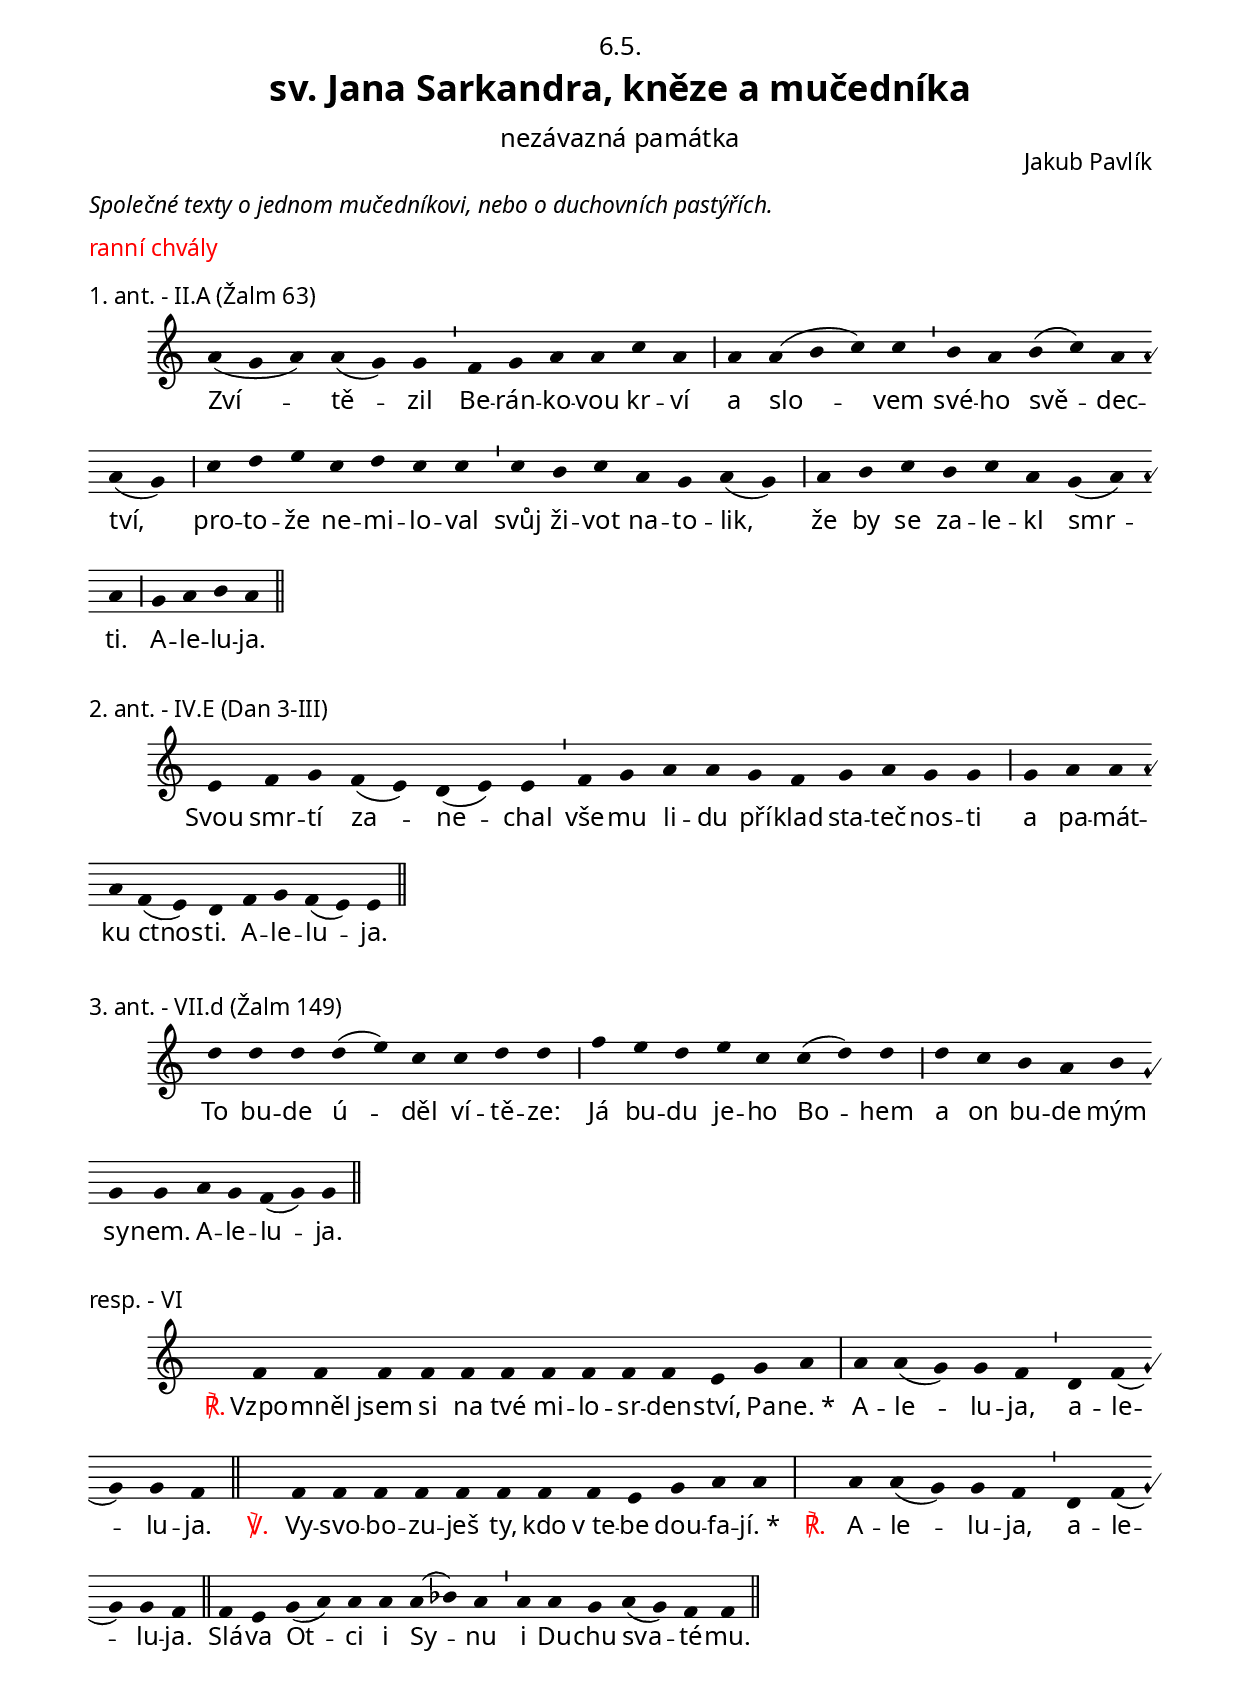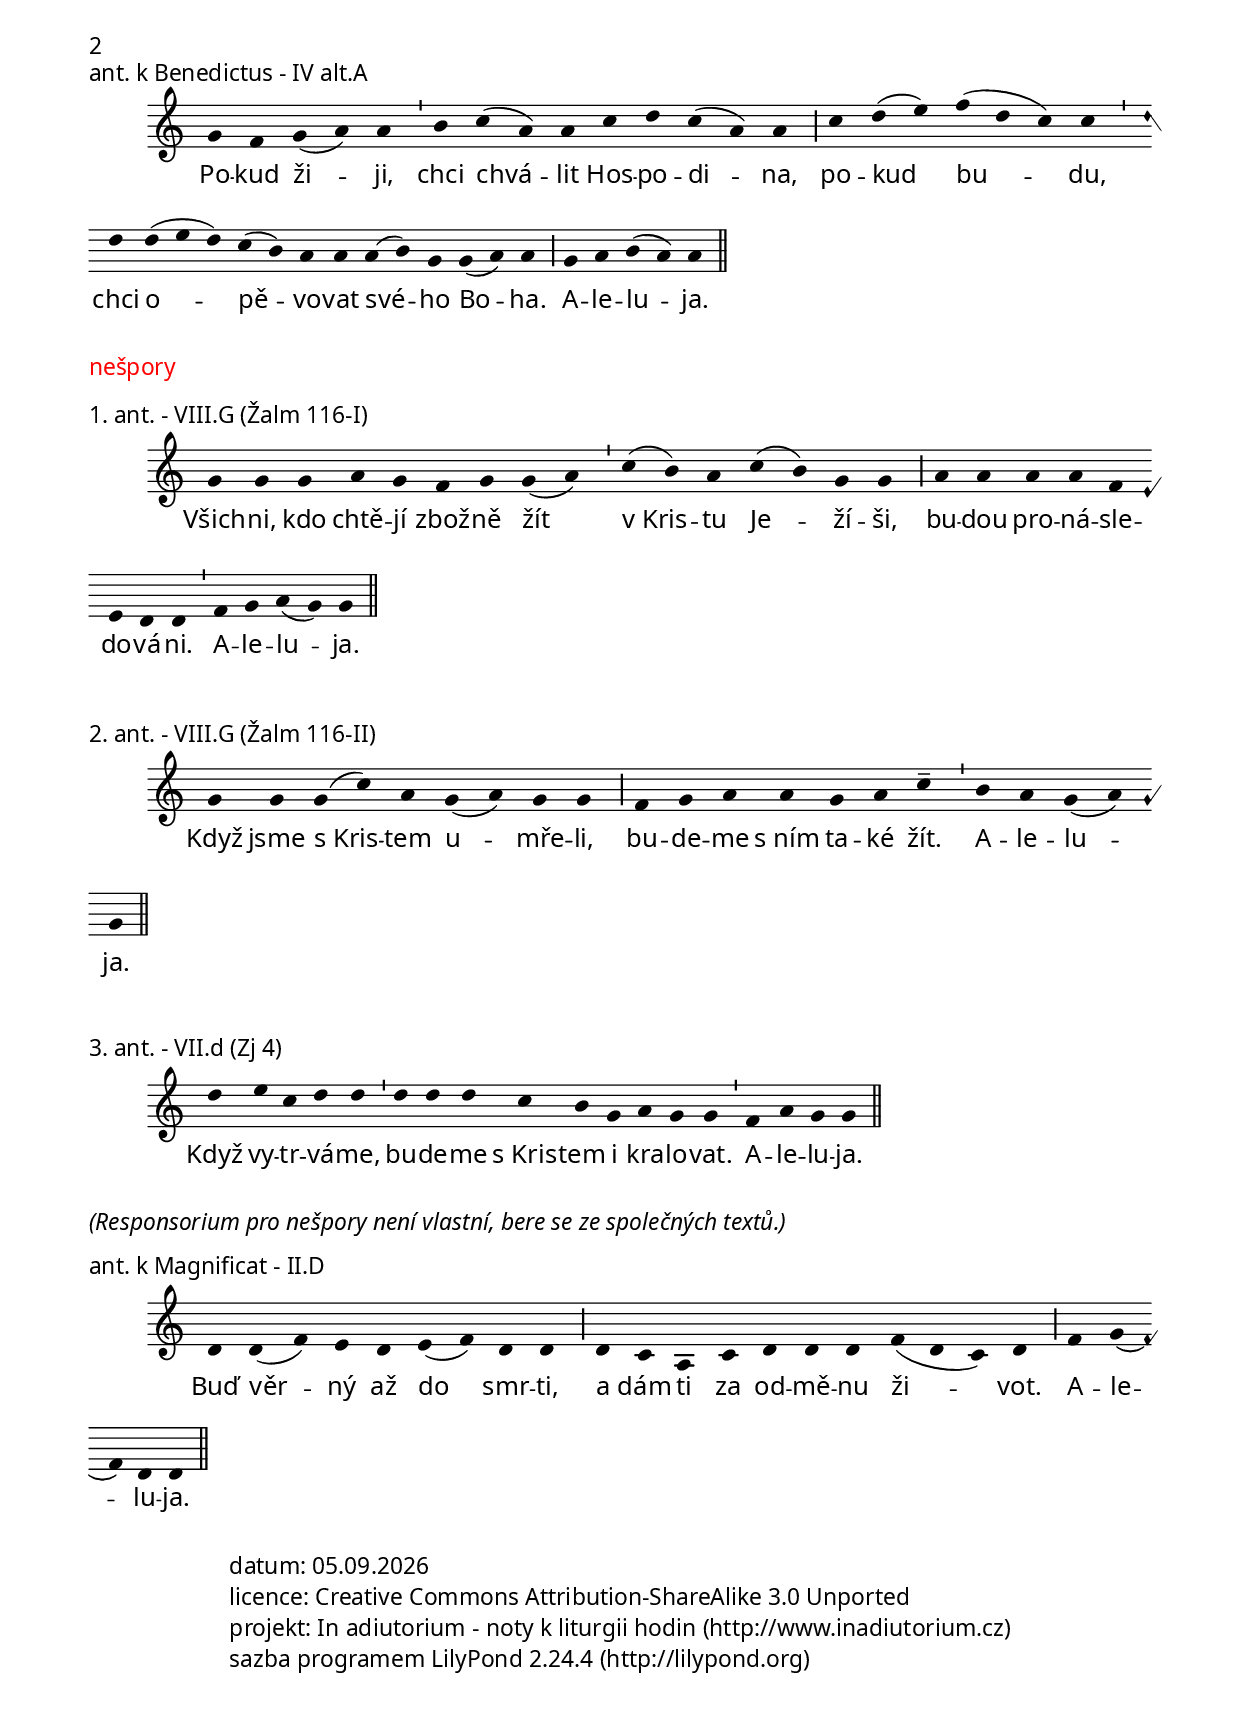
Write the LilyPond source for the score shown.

\version "2.15.37"

\include "../spolecne.ly"
\include "../dilyresponsorii.ly"

\header {
  title = \markup\titleSvatek
            "sv. Jana Sarkandra, kněze a mučedníka"
            "nezávazná památka"
            6.5.
  composer = "Jakub Pavlík"
}

\markup\communia #'(#:mucednik #:pastyr)

\markup {\nadpisHodinka {"ranní chvály"}}

\score {
  \relative c'' {
    \choralniRezim
    a4( g a) a( g) g \barMin f g a a c a \barMaior
    a a( b c) c \barMin b a b( c) a a( g) \barMaior
    c d e c d c c \barMin c b c a g a( g) \barMaior
    a b c b c a g( a) a \barMaior
    g a b a \barFinalis
  }
  \addlyrics {
    Zví -- tě -- zil Be -- rán -- ko -- vou kr -- ví
    a slo -- vem své -- ho svě -- dec -- tví,
    pro -- to -- že ne -- mi -- lo -- val svůj ži -- vot na -- to -- lik,
    že by se za -- le -- kl smr -- ti.
    A -- le -- lu -- ja.
  }
  \header {
    quid = "1. ant."
    modus = "II"
    differentia = "A"
    psalmus = "Žalm 63"
    id = "rch-a1"
    piece = \markup {\sestavTitulek}
  }
}

\score {
  \relative c' {
    \choralniRezim
    e4 f g f( e) d( e) e \barMin
    f g a a g f g a g g \barMaior
    g a a a f( e) d
    f g f( e) e \barFinalis
  }
  \addlyrics {
    Svou smr -- tí za -- ne -- chal
    vše -- mu li -- du
    pří -- klad sta -- teč -- nos -- ti
    a pa -- mát -- ku ctnos -- ti.
    A -- le -- lu -- ja.
  }
  \header {
    quid = "2. ant."
    modus = "IV"
    differentia = "E"
    psalmus = "Dan 3-III"
    id = "rch-a2"
    piece = \markup {\sestavTitulek}
  }
}

\score {
  \relative c'' {
    \choralniRezim
    d4 d d d( e) c c d d \barMaior
    f e d e c c( d) d \barMaior
    d c b a b g g
    a g f( g) g \barFinalis
  }
  \addlyrics {
    To bu -- de ú -- děl ví -- tě -- ze:
    Já bu -- du je -- ho Bo -- hem
    a on bu -- de mým sy -- nem.
    A -- le -- lu -- ja.
  }
  \header {
    quid = "3. ant."
    modus = "VII"
    differentia = "d"
    psalmus = "Žalm 149"
    id = "rch-a3"
    piece = \markup {\sestavTitulek}
  }
}

\score {
  \relative c' {
    \choralniRezim

    % R
    \neviditelna f
    f4 f f f f f f f f f e g a \barMax
    \respVIalelujaResponsum \barFinalis
    % V
    \neviditelna f
    f4 f f f f f f f e g a a \barMax
    % R
    \neviditelna a
    \respVIalelujaResponsum \barFinalis
    % Slava
    \respVIalelujaDoxologie \barFinalis
  }
  \addlyrics {
    \Response Vzpo -- mněl jsem si na tvé mi -- lo -- sr -- den -- ství, Pa -- ne._* \textRespAleluja
    \Verse Vy -- svo -- bo -- zu -- ješ ty, kdo v_te -- be dou -- fa -- jí._*
    \Response \textRespAleluja
    \textRespDoxologie
  }
  \header {
    quid = "resp."
    modus = "VI"
    id = "rch-r"
    piece = \markup {\sestavTitulekResp}
  }
}

\score {
  \relative c'' {
    \choralniRezim
    g f g( a) a \barMin
    b c( a) a c d c( a) a \barMaior
    c d( e) f( d c) c \barMin
    d d( e d) c( b) a a a( b) g g( a) a \barMaior
    g a b( a) a \barFinalis
  }
  \addlyrics {
    Po -- kud ži -- ji,
      chci chvá -- lit Hos -- po -- di -- na,
    po -- kud bu -- du,
      chci o -- pě -- vo -- vat své -- ho Bo -- ha.
    A -- le -- lu -- ja.
  }
  \header {
    quid = "ant. k Benedictus"
    modus = "IV alt"
    differentia = "A"
    psalmus = ""
    id = "rch-aben"
    piece = \markup {\sestavTitulekBezZalmu}
  }
}

\markup {\nadpisHodinka {"nešpory"}}

\score {
  \relative c'' {
    \choralniRezim
    g4 g g a g f g g( a) \barMin
    c( b) a c( b) g g \barMaior
    a a a a f e d d \barMin
    f g a( g) g \barFinalis
  }
  \addlyrics {
    Všich -- ni, kdo chtě -- jí zbož -- ně žít
    v_Kris -- tu Je -- ží -- ši,
    bu -- dou pro -- ná -- sle -- do -- vá -- ni.
    A -- le -- lu -- ja.
  }
  \header {
    quid = "1. ant."
    modus = "VIII"
    differentia = "G"
    psalmus = "Žalm 116-I"
    id = "ne-a1"
    piece = \markup {\sestavTitulek}
  }
}

\score {
  \relative c'' {
    \choralniRezim
    g4 g g( c) a g( a) g g \barMaior
    f g a a g a c-- \barMin
    b a g( a) g \barFinalis
  }
  \addlyrics {
    Když jsme s_Kris -- tem u -- mře -- li,
    bu -- de -- me s_ním ta -- ké žít.
    A -- le -- lu -- ja.
  }
  \header {
    quid = "2. ant."
    modus = "VIII"
    differentia = "G"
    psalmus = "Žalm 116-II"
    fial = "pust_svatytyden.ly#st-rch-a2?zacatek"
    id = "ne-a2"
    piece = \markup {\sestavTitulek}
  }
}

\score {
  \relative c'' {
    \choralniRezim
    d4 e c d d \barMin
    d d d c b g a g g \barMin
    f a g g \barFinalis
  }
  \addlyrics {
    Když vy -- tr -- vá -- me,
    bu -- de -- me s_Kris -- tem i kra -- lo -- vat.
    A -- le -- lu -- ja.
  }
  \header {
    quid = "3. ant."
    modus = "VII"
    differentia = "d"
    psalmus = "Zj 4"
    id = "ne-a3"
    piece = \markup {\sestavTitulek}
  }
}

\markup\italic{(Responsorium pro nešpory není vlastní, bere se ze společných textů.)}

\score {
  \relative c' {
    \choralniRezim
    d4 d( f) e d e( f) d d \barMaior
    d c a c d d d f( d c) d \barMaior
    f g( f) d d \barFinalis
  }
  \addlyrics {
    Buď věr -- ný až do smr -- ti,
    a dám ti za od -- mě -- nu ži -- vot.
    A -- le -- lu -- ja.
  }
  \header {
    quid = "ant. k Magnificat"
    modus = "II"
    differentia = "D"
    psalmus = ""
    id = "ne-amag"
    piece = \markup {\sestavTitulekBezZalmu}
  }
}

